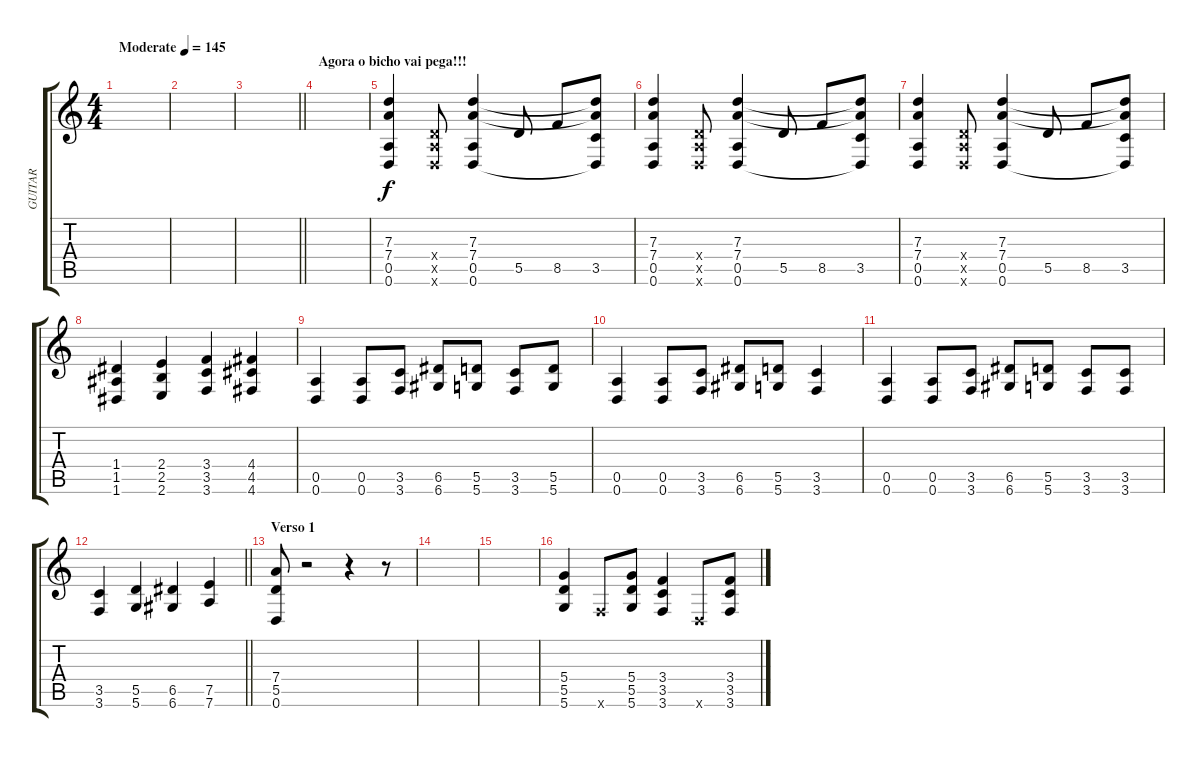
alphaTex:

\track ("GUITAR" "GUITAR") {instrument distortionguitar}
\staff {score tabs}
\tuning (E4 B3 G3 D3 A2 D2) {hide}
\ts (4 4)
\tempo (145 "Moderate")
\clef g2
\ks c
|
|
\barLineRight lightlight
|
\section ("" "Agora o bicho vai pega!!!")
|
(7.3 7.4 0.5 0.6).4 (0.4{x} 0.5{x} 0.6{x}).8 (7.3 7.4 0.5 0.6).4 5.5.8 8.5.8 (7.3{t} 7.4{t} 3.5 0.6{t}).8 |
(7.3 7.4 0.5 0.6).4 (0.4{x} 0.5{x} 0.6{x}).8 (7.3 7.4 0.5 0.6).4 5.5.8 8.5.8 (7.3{t} 7.4{t} 3.5 0.6{t}).8 |
(7.3 7.4 0.5 0.6).4 (0.4{x} 0.5{x} 0.6{x}).8 (7.3 7.4 0.5 0.6).4 5.5.8 8.5.8 (7.3{t} 7.4{t} 3.5 0.6{t}).8 |
(1.4 1.5 1.6).4 (2.4 2.5 2.6).4 (3.4 3.5 3.6).4 (4.4 4.5 4.6).4 |
(0.5 0.6).4 (0.5 0.6).8 (3.5 3.6).8 (6.5 6.6).8 (5.5 5.6).8 (3.5 3.6).8 (5.5 5.6).8 |
(0.5 0.6).4 (0.5 0.6).8 (3.5 3.6).8 (6.5 6.6).8 (5.5 5.6).8 (3.5 3.6).4 |
(0.5 0.6).4 (0.5 0.6).8 (3.5 3.6).8 (6.5 6.6).8 (5.5 5.6).8 (3.5 3.6).8 (3.5 3.6).8 |
\barLineRight lightlight
(3.5 3.6).4 (5.5 5.6).4 (6.5 6.6).4 (7.5 7.6).4 |
\section ("" "Verso 1")
(7.4 5.5 0.6).8 r.2 r.4 r.8 |
|
|
(5.4 5.5 5.6).4 3.6{x}.8 (5.4 5.5 5.6).8 (3.4 3.5 3.6).4 0.6{x}.8 (3.4 3.5 3.6).8
